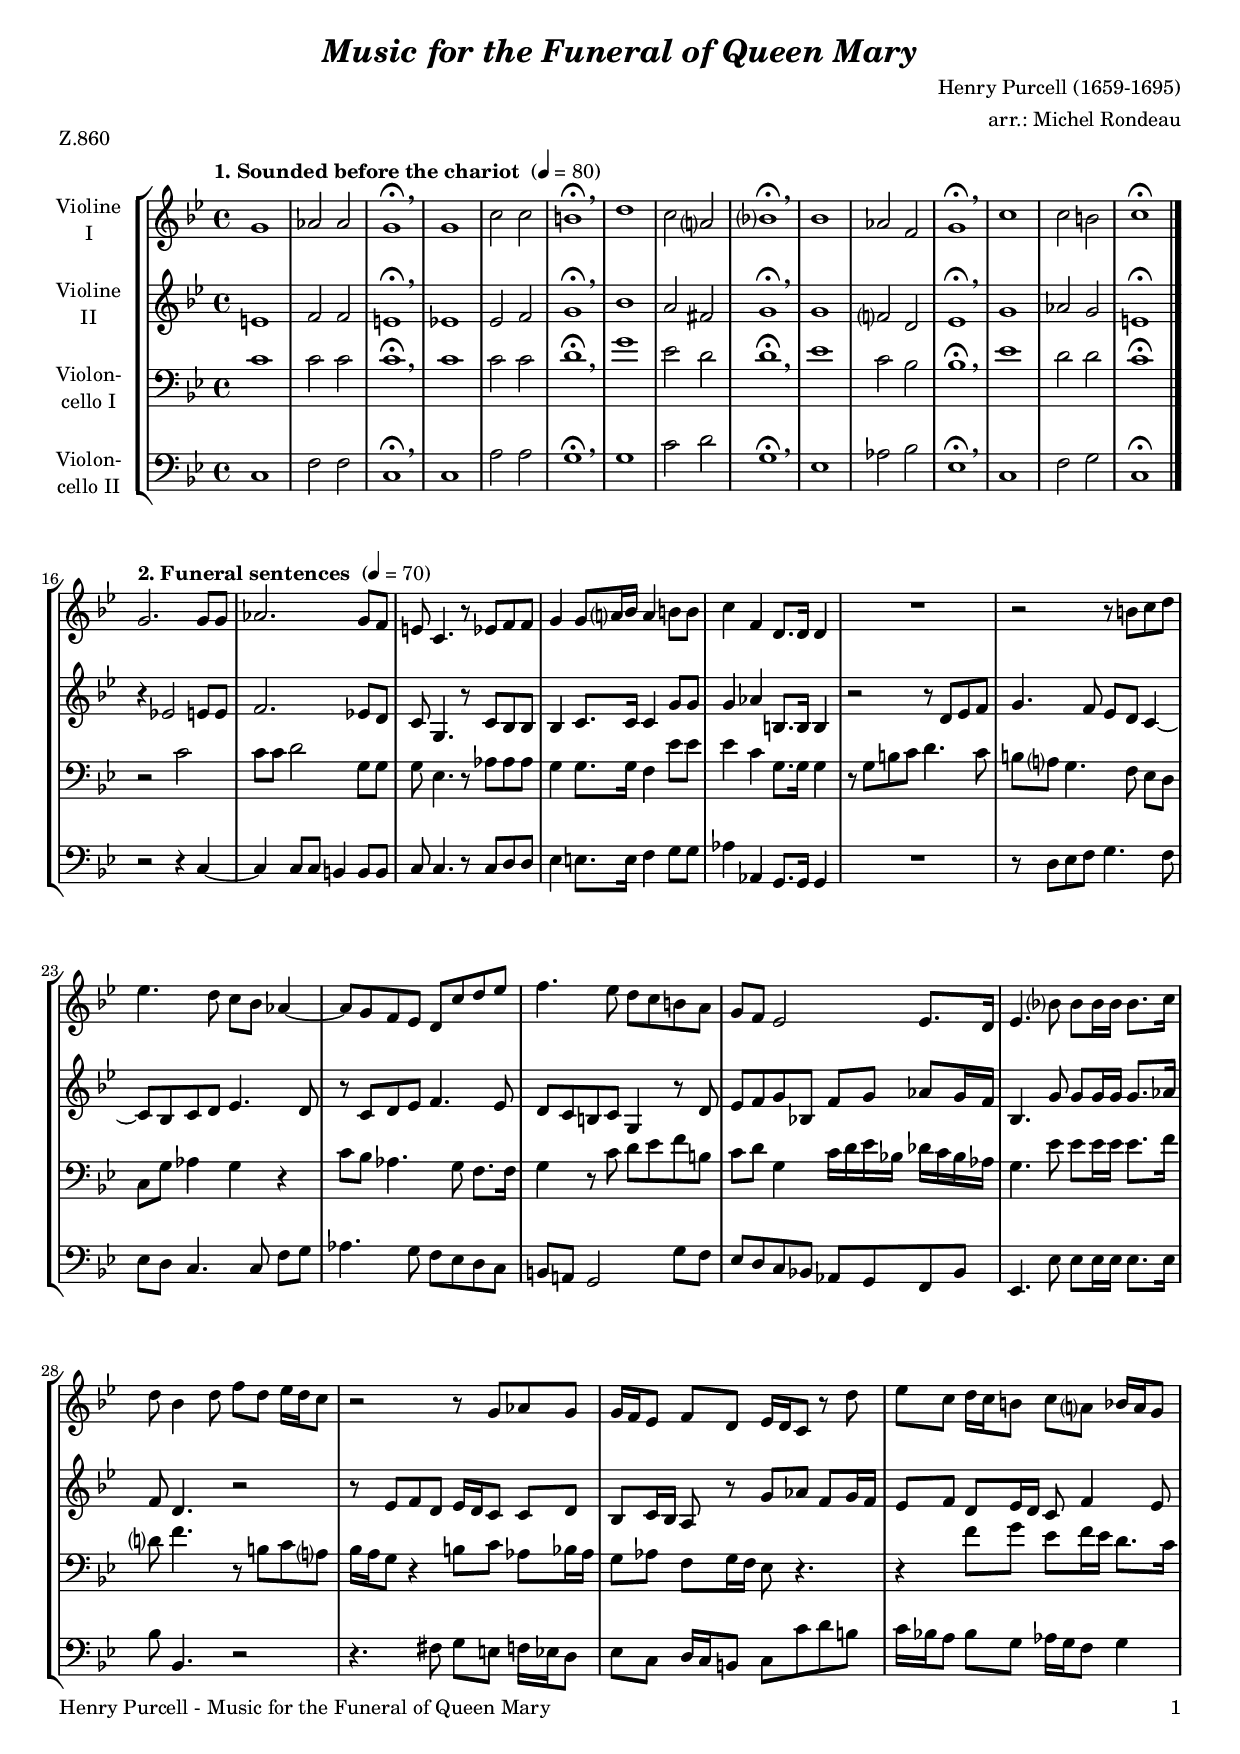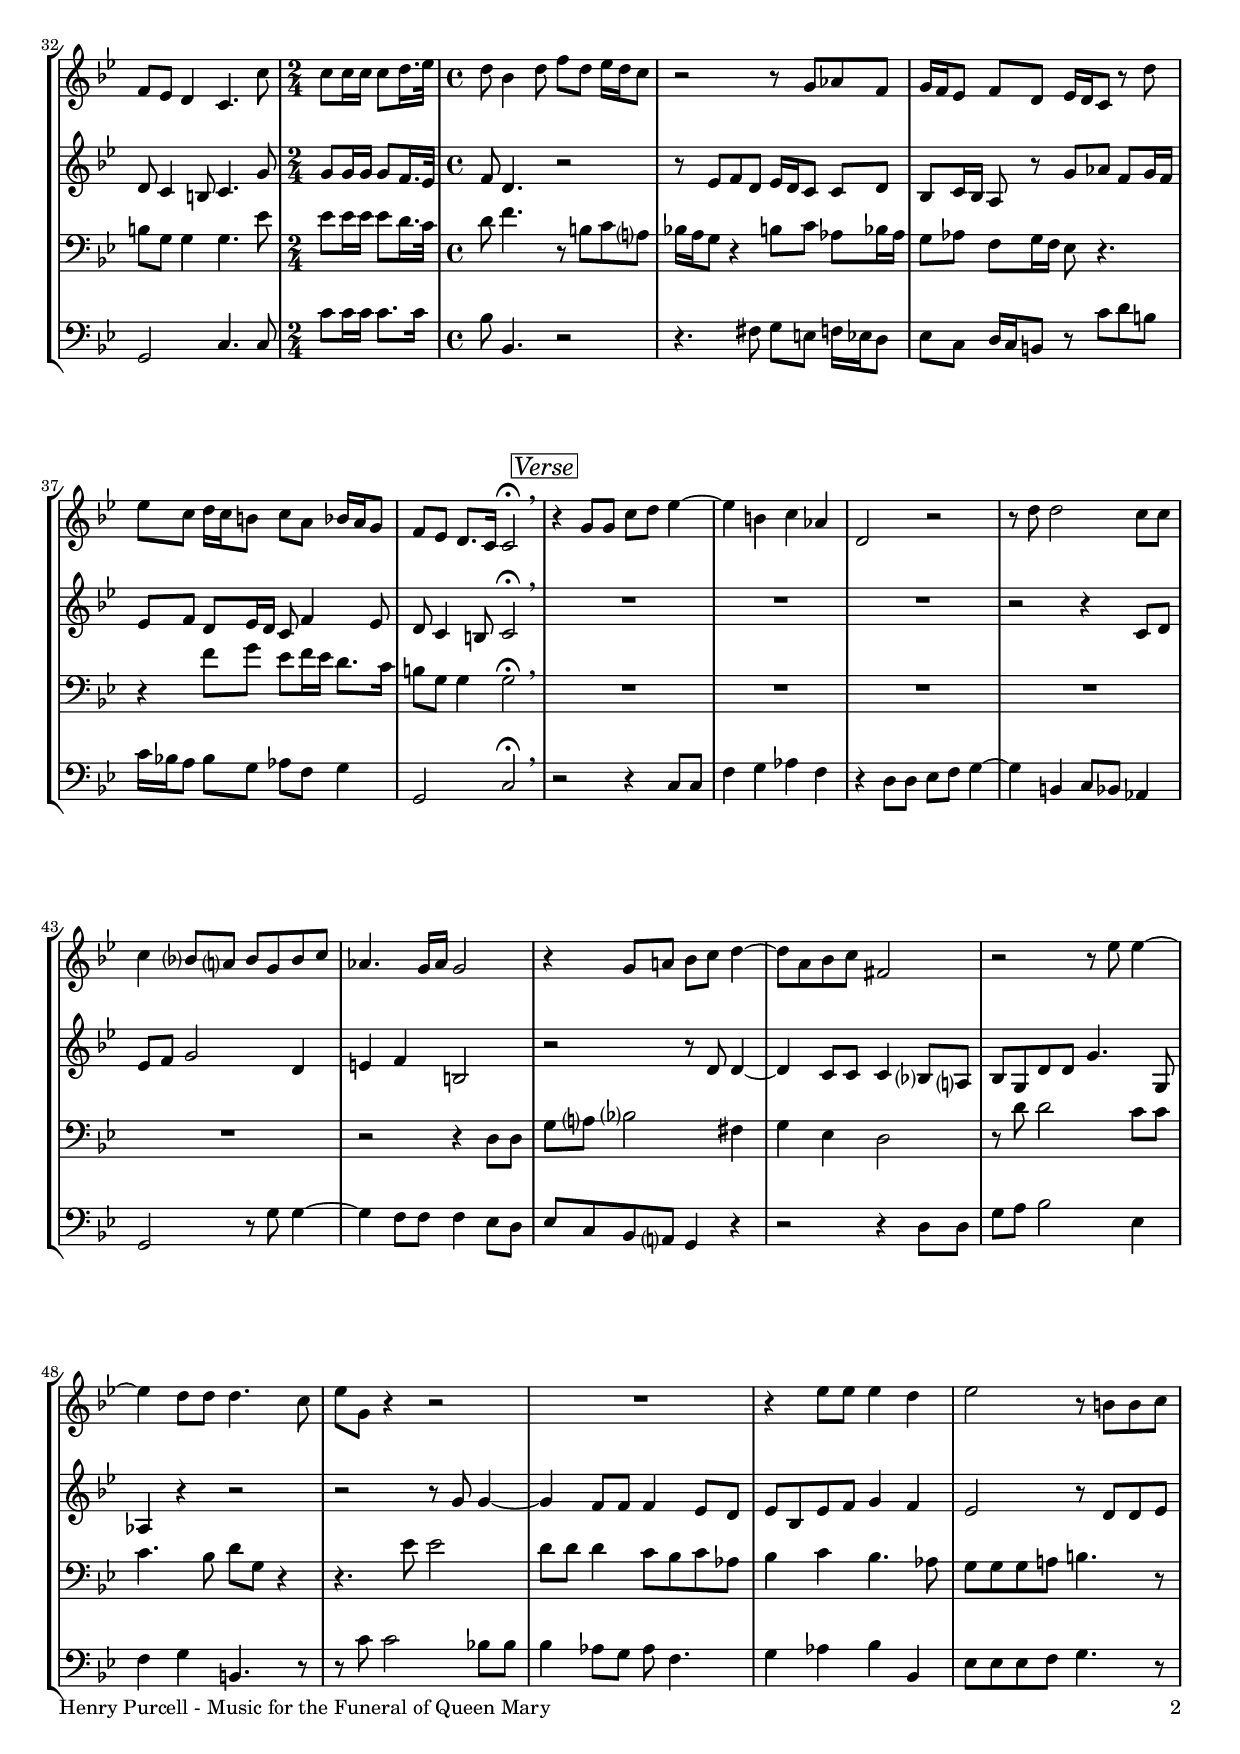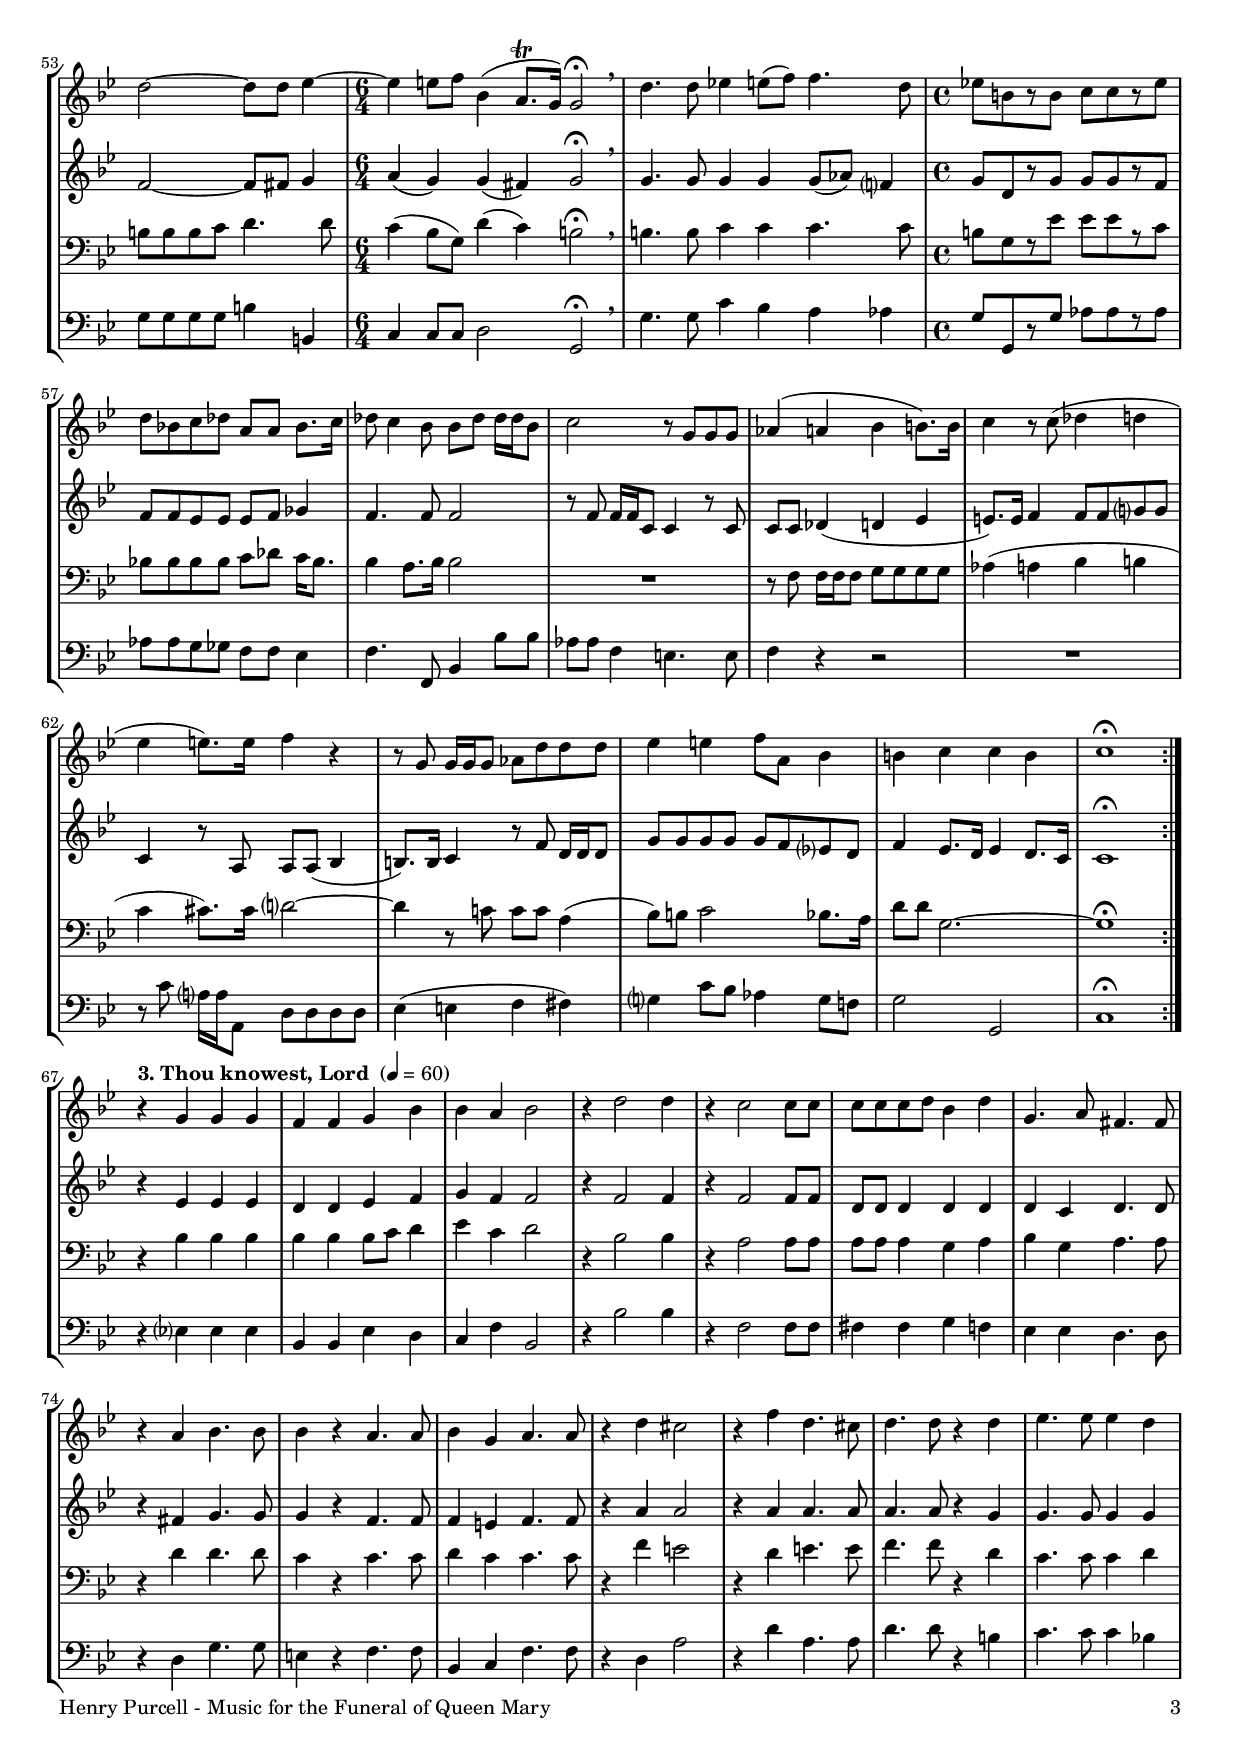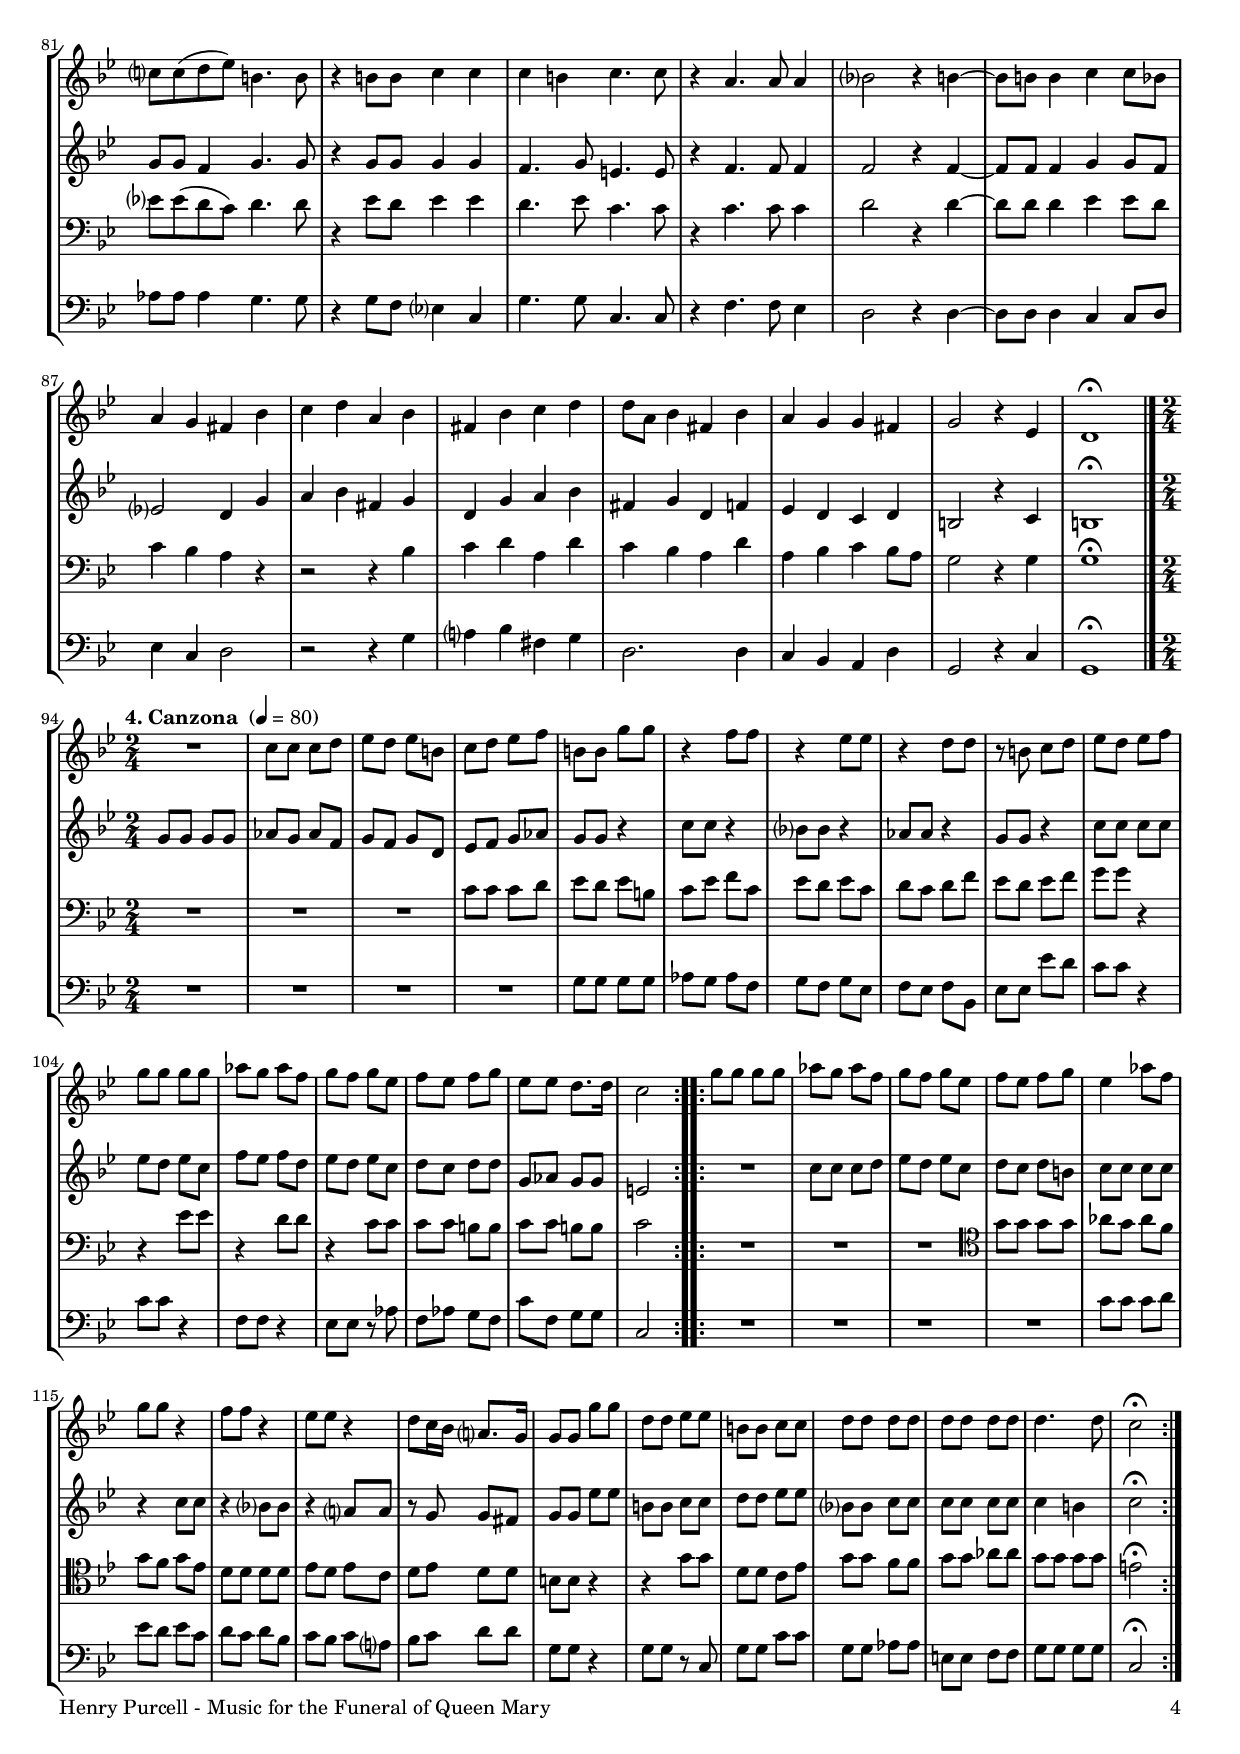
\version "2.20.2"
\include "deutsch.ly"

#(set-global-staff-size 17.5)

\header {
  title     = \markup \bold \italic "Music for the Funeral of Queen Mary"
  composer  = "Henry Purcell (1659-1695)"
  arranger  = "arr.: Michel Rondeau"
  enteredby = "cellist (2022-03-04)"
  piece     = "Z.860"
}

voiceconsts = {
 \clef "treble"
 \time 4/4
 \key g \minor
 %\numericTimeSignature
 \compressEmptyMeasures
}

mivl = "violin"
mipz = "pizzicato strings"
miba = "cello"

introa = {        \tempo "1. Sounded before the chariot " 4=80 }
introb = { \break \tempo "2. Funeral sentences "          4=70 }
introc = { \break \tempo "3. Thou knowest, Lord "         4=60 }
introd = { \break \tempo "4. Canzona "                    4=80 \time 2/4 }

crsc = \markup \italic "cresc."
vers = \mark \markup \box \italic "Verse"

va = \relative c'' {
  \voiceconsts

  \introa
  g1
  as2 as
  g1\fermata \breathe
  g
  c2 c
  h1\fermata \breathe
  d
  c2 a?

  b?1\fermata \breathe
  b
  as2 f
  g1\fermata \breathe
  c
  c2 h
  c1\fermata \bar "|."

  \introb
  \repeat volta 2 {
    g2. g8 g
    as2. g8 f
    e c4. r8 es f f
    g4 g8 a?16 b a4 h8 h
    c4 f,
    d8. d16 d4

    R1
    r2 r8 h' c d
    es4. d8 c b as4~
    as8 g f es d c' d es

    f4. es8 d c h a
    g f es2 es8. d16
    es4. b'?8 b b16 b b8. c16
    d8 b4 d8 f d es16 d c8

    r2 r8
    g as g
    g16 f es8 f d es16 d c8 r d'
    es c d16 c h8 c a? b16 a g8

    f es d4 c4. c'8 \time 2/4
    c c16 c c8 d16. es32 \time 4/4
    d8 b4 d8 f d es16 d c8
    r2 r8 g as f

    g16 f es8 f d es16 d c8 r d'
    es c d16 c h8 c a b16 a g8
    f es d8. c16 c2\fermata \breathe \vers
    r4 g'8 g c d es4~

    es h c as
    d,2 r
    r8 d' d2 c8 c
    c4 b?8 a? b g b c
    as4. g16 as g2

    r4 g8 a! b c d4~
    d8 a b c fis,2
    r r8 es' es4~
    es d8 d d4. c8
    es g, r4 r2

    R1
    r4 es'8 es es4 d
    es2 r8 h h c
    d2~ d8 d es4~ \time 6/4

    es e8 f b,4( a8.\trill g16) g2\fermata \breathe
    d'4. d8 es!4 e8( f) f4. d8 \time 4/4
    es![ h r h] c[ c r es]

    d b! c des a a b8. c16
    des8 c4 b8 b des des16 des b8
    c2 r8 g g g
    as4( a b h8.) h16

    c4 r8 c( des4 d
    es e8.) e16 f4 r
    r8 g, g16 g g8 as d d d
    es4 e f8 a, b4

    h c c h
    c1\fermata
  }

  \introc
  r4 g g g
  f f g b
  b a b2

  r4 d2 d4
  r4 c2 c8 c
  c c c d b4 d
  g,4. a8 fis4. fis8
  r4 a b4. b8

  b4 r a4. a8
  b4 g a4. a8
  r4 d cis2
  r4 f d4. cis8
  d4. d8 r4 d

  es4. es8 es4 d
  c?8 c( d es) h4. h8
  r4 h8 h c4 c
  c h c4. c8
  r4 a4. a8 a4
  b?2 r4 h~

  h8 h h4 c c8 b
  a4 g fis b
  c d a b
  fis b c d
  d8 a b4 fis b
  a g g fis

  g2 r4 es
  d1\fermata \bar "|."

  \introd
  \repeat volta 2 {
    R2
    c'8 c c d
    es d es h
    c d es f
    h, h g' g
    r4 f8 f

    r4 es8 es
    r4 d8 d
    r h c d
    es d es f
    g g g g
    as g as f
    g f g es
    f es f g
    es es d8. d16

    c2
  }
  \repeat volta 2 {
    g'8 g g g
    as g as f
    g f g es
    f es f g
    es4 as8 f
    g g r4
    f8 f r4
    es8 es r4

    d8 c16 b a?8. g16
    g8 g g' g
    d d es es
    h h c c
    d d d d
    d d d d
    d4. d8
    c2\fermata
  }
}

vb = \relative c' {
  \voiceconsts

  \introa
  e1
  f2 f
  e1\fermata \breathe
  es!
  es2 f
  g1\fermata \breathe
  b
  a2 fis

  g1\fermata \breathe
  g
  f?2 d
  es1\fermata \breathe
  g
  as2 g
  e1\fermata \bar "|."

  \introb
  \repeat volta 2 {
    r4 es!2 e8 e
    f2. es!8 d
    c g4. r8 c b b
    b4 c8. c16 c4 g'8 g
    g4 as h,8. h16 h4

    r2 r8 d es f

    g4. f8 es d c4~
    c8 b c d es4. d8
    r c d es f4. es8

    d c h c g4 r8 d'
    es f g b,! f' g as g16 f
    b,4. g'8 g g16 g g8. as16
    f8 d4. r2

    r8 es f d es16 d c8 c d
    b c16 b a8 r g' as f g16 f
    es8 f d es16 d c8 f4 es8

    d c4 h8 c4. g'8 \time 2/4
    g g16 g g8 f16. es32 \time 4/4
    f8 d4. r2
    r8 es f d es16 d c8 c d

    b c16 b a8 r g' as f g16 f
    es8 f d es16 d c8 f4 es8
    d c4 h8 c2\fermata \breathe \vers
    R1*3

    r2 r4 c8 d
    es f g2 d4
    e f h,2

    r r8 d d4~
    d c8 c c4 b?8 a?
    b g d' d g4. g,8
    as4 r r2
    r r8 g' g4~

    g f8 f f4 es8 d
    es b es f g4 f
    es2 r8 d d es
    f2~ f8 fis g4 \time 6/4

    a( g) g( fis) g2\fermata \breathe
    g4. g8 g4 g g8( as) f?4 \time 4/4
    g8[ d r g] g[ g r f]

    f f es es es f ges4
    f4. f8 f2
    r8 f f16 f c8 c4 r8 c
    c c des4( d es

    e8.) e16 f4 f8 f g? g
    c,4 r8 a a a( b4
    h8.) h16 c4 r8 f d16 d d8
    g g g g g f es? d

    f4 es8. d16 es4 d8. c16
    c1\fermata
  }

  \introc
  r4 es es es
  d d es f
  g f f2

  r4 f2 f4
  r4 f2 f8 f
  d d d4 d d
  d c d4. d8
  r4 fis g4. g8

  g4 r f4. f8
  f4 e f4. f8
  r4 a a2
  r4 a a4. a8
  a4. a8 r4 g

  g4. g8 g4 g
  g8 g f4 g4. g8
  r4 g8 g g4 g
  f4. g8 e4. e8
  r4 f4. f8 f4
  f2 r4 f~

  f8 f f4 g g8 f
  es?2 d4 g
  a b fis g
  d g a b
  fis g d f
  es d c d

  h2 r4 c
  h1\fermata \bar "|."

  \introd
  \repeat volta 2 {
    g'8 g g g
    as g as f
    g f g d
    es f g as
    g g r4
    c8 c r4

    b?8 b r4
    as8 as r4
    g8 g r4
    c8 c c c
    es d es c
    f es f d
    es d es c
    d c d d
    g, as g g

    e2
  }
  \repeat volta 2 {
    R
    c'8 c c d
    es d es c
    d c d h
    c c c c
    r4 c8 c
    r4 b?8 b
    r4 a?8 a

    r g g fis
    g g es' es
    h h c c
    d d es es
    b? b c c
    c c c c
    c4 h
    c2\fermata
  }
}

vc = \relative c' {
  \voiceconsts
  \clef "bass"
  
  \introa
  c1
  c2 c
  c1\fermata \breathe
  c
  c2 c
  d1\fermata \breathe
  g
  es2 d

  d1\fermata \breathe
  es
  c2 b
  b1\fermata \breathe
  es
  d2 d
  c1 \fermata \bar "|."

  \introb
  \repeat volta 2 {
    r2 c
    c8 c d2 g,8 g
    g es4. r8 as as as
    g4 g8. g16 f4 es'8 es
    es4 c g8. g16 g4

    r8 g h c d4. c8
    h a? g4. f8 es[ d]
    c g' as4 g r
    c8 b as4. g8 f8. f16

    g4 r8 c d es f h,
    c d g,4 c16 d es b! des c b as
    g4. es'8 es es16 es es8. f16

    d?8 f4. r8 h, c a?
    b16 a g8 r4 h8 c as b16 as
    g8 as f g16 f es8 r4.

    r4 f'8 g es f16 es d8. c16
    h8 g g4 g4. es'8 \time 2/4
    es es16 es es8 d16. c32 \time 4/4
    d8 f4. r8 h, c a?

    b!16 a g8 r4 h8 c as b16 as
    g8 as f g16 f es8 r4.
    r4 f'8 g es f16 es d8. c16
    h8 g g4 g2\fermata \breathe \vers

    R1*5
    r2 r4 d8 d
    g a? b?2 fis4
    g es d2
    r8 d' d2 c8 c
    c4. b8 d g, r4

    r4. es'8 es2
    d8 d d4 c8 b c as
    b4 c b4. as8
    g g g a! h4. r8
    h h h c d4. d8 \time 6/4

    c4( b8 g) d'4( c) h2\fermata \breathe
    h4. h8 c4 c c4. c8 \time 4/4
    h8[ g r es'] es[ es r c]

    b! b b b c des c16 b8.
    b4 a8. b16 b2
    R1
    r8 f f16 f f8 g g g g

    as4( a b h
    c cis8.) cis16 d?2~
    d4 r8 c! c c a4(
    b8) h c2 b8. a16

    d8 d g,2.~
    g1\fermata
  }

  \introc
  r4 b b b
  b  b b8 c d4
  es c d2

  r4 b2 b4
  r4 a2 a8 a
  a a a4 g a
  b g a4. a8
  r4 d d4. d8

  c4 r c4. c8
  d4 c c4. c8
  r4 f e2
  r4 d e4. e8
  f4. f8 r4 d

  c4. c8 c4 d
  es?8 es( d c) d4. d8
  r4 es8 d es4 es
  d4. es8 c4. c8
  r4 c4. c8 c4
  d2 r4 d~

  d8 d d4 es es8 d
  c4 b a r
  r2 r4 b
  c d a d
  c b a d
  a b c b8 a

  g2 r4 g
  g1\fermata \bar "|."

  \introd
  \repeat volta 2 {
    R2*3
    c8 c c d
    es d es h
    c es f c
    es d es c

    d c d f
    es d es f
    g g r4
    r es8 es
    r4 d8 d
    r4 c8 c
    c c h h
    c c h h

    c2
  }
  \repeat volta 2 {
    R2*3 \clef "tenor"
    g'8 g g g as g as f
    g f g es
    d d d d
    es d es c

    d es d d
    h h r4
    r g'8 g
    d d c es
    g g f f
    g g as as
    g g g g
    e2\fermata
  }
}

vd = \relative c {
  \voiceconsts
  \clef "bass"
  
  \introa
  c1
  f2 f
  c1\fermata \breathe
  c
  a'2 a
  g1\fermata \breathe
  g
  c2 d

  g,1\fermata \breathe
  es
  as2 b
  es,1\fermata \breathe
  c
  f2 g
  c,1\fermata \bar "|."

  \introb
  \repeat volta 2 {
    r2 r4 c~
    c c8 c h4 h8 h
    c c4. r8 c d d
    es4 e8. e16 f4 g8 g
    as4 as, g8. g16 g4

    R1
    r8 d' es f g4. f8
    es d c4. c8 f[ g]
    as4. g8 f es d c

    h a! g2 g'8 f
    es d c b! as g f b
    es,4. es'8 es es16 es es8. es16

    b'8 b,4. r2
    r4. fis'8 g e f16 es d8
    es c d16 c h8 c c' d h

    c16 b! a8 b g as16 g f8 g4
    g,2 c4. c8 \time 2/4
    c' c16 c c8. c16 \time 4/4
    b8 b,4. r2

    r4. fis'8 g[ e] f16 es d8
    es c d16 c h8 r c' d h
    c16 b! a8 b g as f g4
    g,2 c\fermata \breathe \vers

    r2 r4 c8 c
    f4 g as f
    r d8 d es f g4~
    g h, c8 b as4
    g2 r8 g' g4~

    g f8 f f4 es8 d
    es c b a? g4 r
    r2 r4 d'8 d
    g a b2 es,4
    f g h,4. r8

    r c' c2 b!8 b
    b4 as8 g as f4.
    g4 as b b,
    es8 es es f g4. r8
    g g g g h4 h, \time 6/4

    c c8 c d2 g,\fermata \breathe
    g'4. g8 c4 b a as \time 4/4
    g8[ g, r g'] as[ as r as]

    as as g ges f f es4
    f4. f,8 b4 b'8 b
    as as f4 e4. e8
    f4 r r2

    R1
    r8 c' a?16 a a,8 d d d d
    es4( e f fis)
    g? c8 b as4 g8 f!

    g2 g,
    c1\fermata
  }

  \introc
  r4 es? es es
  b b es d
  c f b,2

  r4 b'2 b4
  r f2 f8 f
  fis4 fis g f
  es es d4. d8
  r4 d g4. g8

  e4 r f4. f8
  b,4 c f4. f8
  r4 d a'2
  r4 d a4. a8
  d4. d8 r4 h

  c4. c8 c4 b!
  as8 as as4 g4. g8
  r4 g8 f es?4 c
  g'4. g8 c,4. c8
  r4 f4. f8 es4
  d2 r4 d~

  d8 d d4 c c8 d
  es4 c d2
  r r4 g
  a? b fis g
  d2. d4
  c b a d

  g,2 r4 c
  g1\fermata \bar "|."

  \introd
  \repeat volta 2 {
    R2*4
    g'8 g g g
    as g as f
    g f g es

    f es f b,
    es es es' d
    c c r4
    c8 c r4
    f,8 f r4
    es8 es r as
    f as g f
    c' f, g g

    c,2
  }
  \repeat volta 2 {
    R2*4
    c'8 c c d
    es d es c
    d c d b
    c b c a?

    b c d d
    g, g r4
    g8 g r c,
    g' g c c
    g g as as
    e e f f
    g g g g
    c,2\fermata
  }
}



music = \new StaffGroup <<
      \new Staff {
	\set Staff.midiInstrument = \mivl
	\set Staff.instrumentName = \markup \center-column { "Violine" "I" }
	\transpose g g { \va }
      }

      \new Staff {
	\set Staff.midiInstrument = \mivl
	\set Staff.instrumentName = \markup \center-column { "Violine" "II" }
	\transpose g g { \vb }
      }

      \new Staff {
	\set Staff.midiInstrument = \miba
	\set Staff.instrumentName = \markup \center-column { "Violon-" "cello I" }
	\transpose g g { \vc }
      }

      \new Staff {
	\set Staff.midiInstrument = \miba
	\set Staff.instrumentName = \markup \center-column { "Violon-" "cello II" }
	\transpose g g { \vd }
      }
>>

\book {
   \paper {
    print-page-number = ##t
    print-first-page-number = ##t
    ragged-last-bottom = ##f
    oddHeaderMarkup = \markup \null
    evenHeaderMarkup = \markup \null
    oddFooterMarkup = \markup {
      \fill-line {
        \on-the-fly #print-page-number-check-first
        "Henry Purcell - Music for the Funeral of Queen Mary" \fromproperty #'page:page-number-string
      }
    }
    evenFooterMarkup = \oddFooterMarkup
  } \score {
    \music
    \layout {}
  }

  \score {
    \unfoldRepeats \music

    \midi {
      \context {
        \Score
      }
    }
  }
}